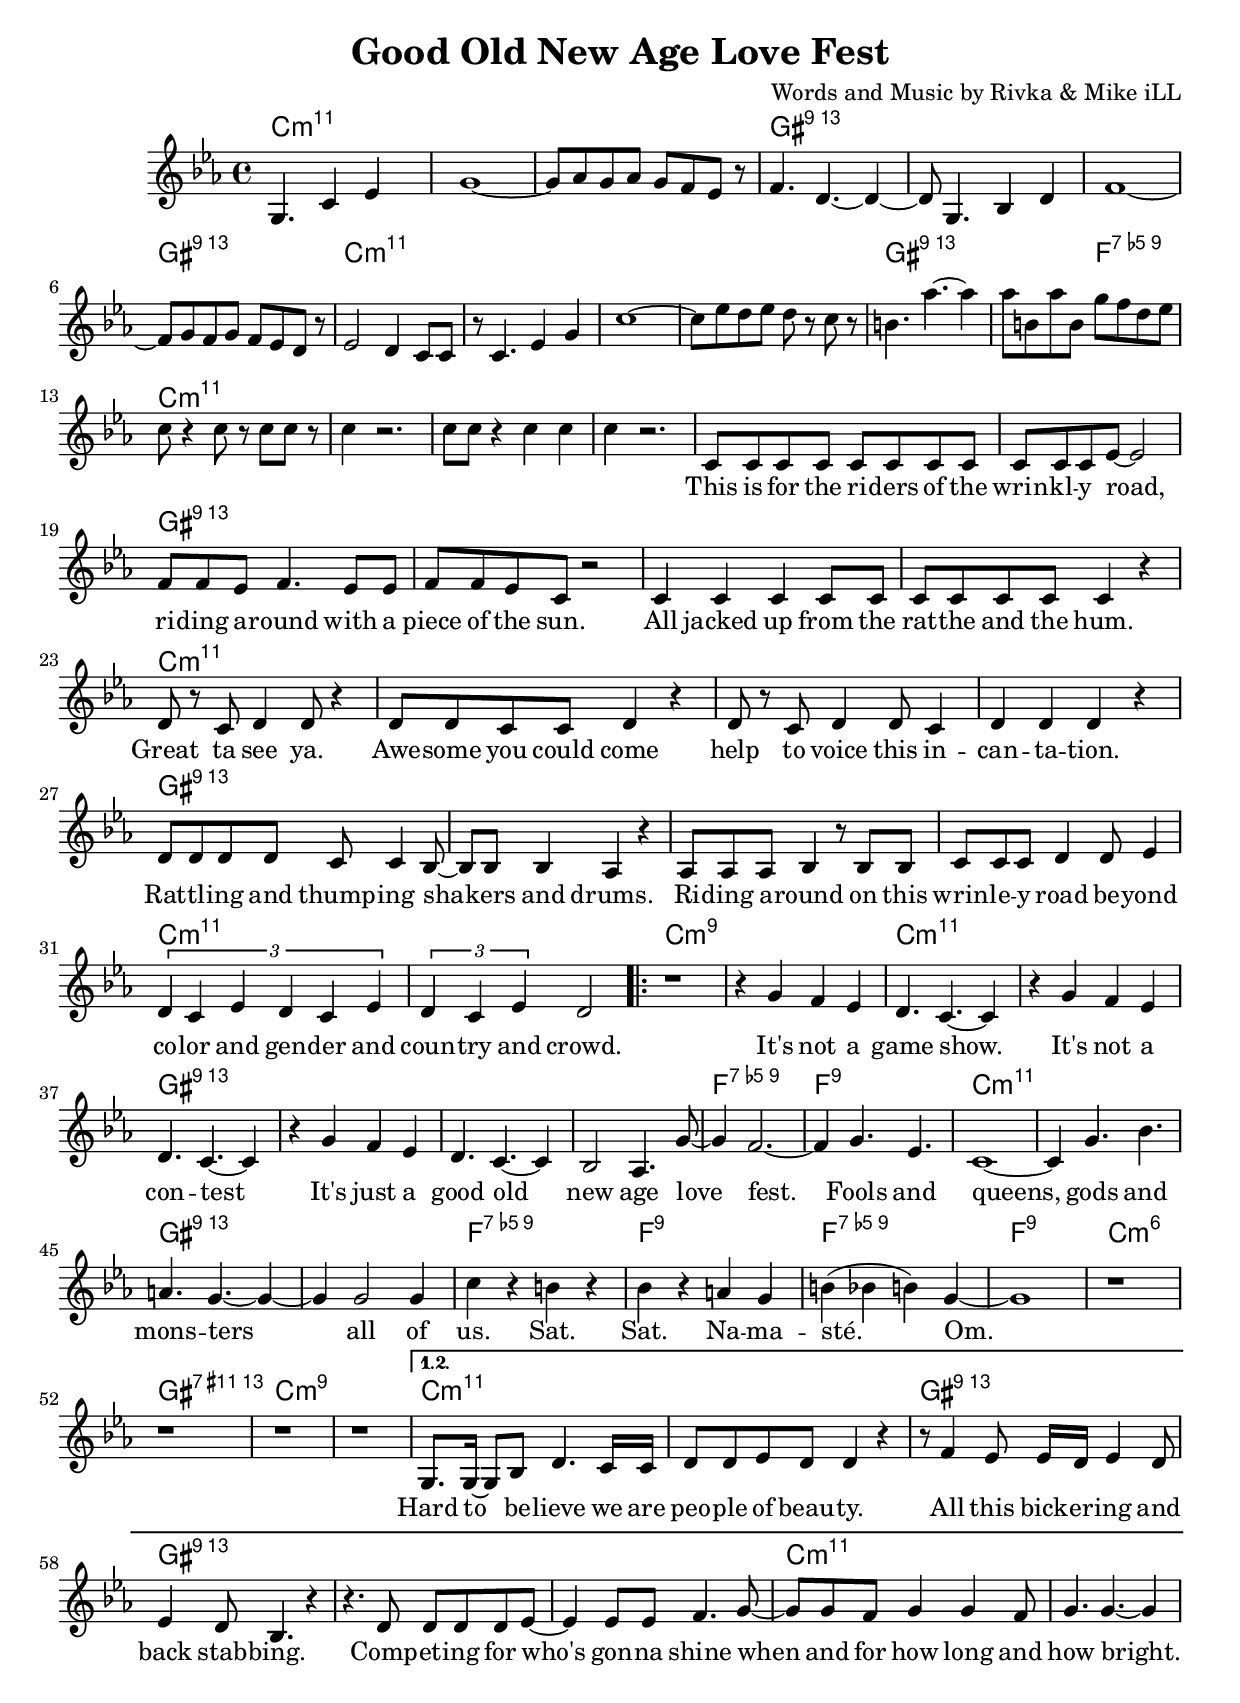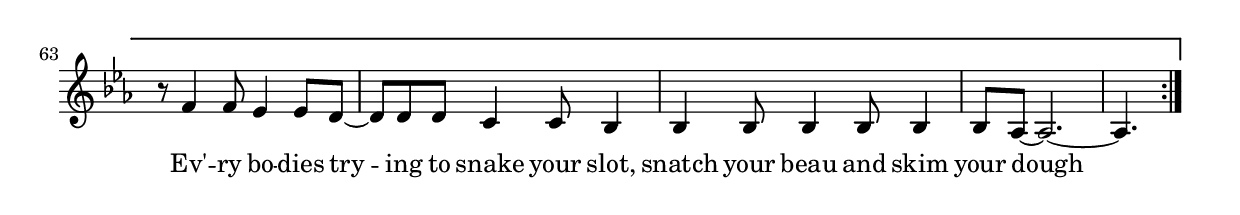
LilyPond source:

\version "2.18.2"

\header {
  title = "Good Old New Age Love Fest"
  composer = "Words and Music by Rivka & Mike iLL"
  tag = "Copyright R. and M. Kilmer Creative Commons Attribution-NonCommercial, BMI"
}

\paper{ print-page-number = ##f bottom-margin = 0.5\in }

melody = \relative c' {
  \clef treble
  \key c \minor
  \time 4/4
  \partial 8*7 g4. c4 ees |
  g1~ | g8 aes g aes g f ees r | f4. d4.~ d4~ | d8 g,4. bes4 d |
  f1~ | f8 g f g f ees d r | ees2 d4 c8 c | r c4. ees4 g |
  c1~ | c8 ees d ees d r c r | b4. aes'~ aes4 | aes8 b, aes' b, g' f d ees |
  c8 r4 c8 r c c r8 | c4 r2. | c8 c r4 c c | c4 r2. |
  
  \new Voice = "words" {
  	c,8 c c c c c c c | c c c ees~ ees2 | % This is for the riders of the
  	f8 f ees f4. ees8 ees | f f ees c r2 | % Riding around with
  	c4 c c c8 c | c c c c c4 r | % All jacked up
  	d8 r c d4 d8 r4 | d8 d c c d4 r | % Great ta see ya
  	d8 r c d4 d8 c4 | d d d r | % help to voice
  	d8 d d d c c4 bes8~ | bes bes bes4 aes r | % Rattling and bangin
  	aes8 aes aes bes4 r8 bes bes | c c c d4 d8 ees4 | % Riding around on this ... beyond
  	\tuplet 3/2 { d4 c ees d c ees } | \tuplet 3/2 { d4 c ees } d2 | 
  	
  	\repeat volta 2 {
		% Chorus
		r1 | r4 g f ees |
		d4. c4.~ c4 | r g' f ees |
		d4. c4.~ c4 | r g' f ees |
		d4. c4.~ c4 | bes2 aes4. g'8~ |
		g4 f2.~ | f4 g4. ees |
		c1~ | c4 g'4. bes |
		a4. g~ g4~ | g g2 g4 |
		c r b r | bes r a g |
		b( bes b) g~ | g1 |
		r1 | r | r | r | 
		% Verse two
		}
	  	\alternative {
		  {
		  	g,8. g16~ g8 bes d4. c16 c | d8 d ees d d4 r | % Hard to believe
		  	r8 f4 ees8 ees16 d ees4 d8 | ees4 d8 bes4. r4 | 
		  	r4. d8 d d d ees~ | ees4 ees8 ees f4. g8~ | 
		  	g g f g4 g f8 | g4. g4.~ g4 | % when and for how long
		  	r8 f4 f8 ees4 ees8 d~ | d d d c4 c8 bes4 | % Everybody's trying to
		  	bes bes8 bes4 bes8 bes4 | bes8 aes8~ aes2.~ | % hitch your beau
		  	aes4. 
		  }
		}
	}
  
}

text =  \lyricmode {
\set associatedVoice = "words"
	This is for the ri -- ders of the wrin -- kl -- y road,
	ri -- ding a -- round with a piece of the sun.
	All jacked up from the rat -- the and the hum.
	Great ta see ya. Awe -- some you could come 
	help to voice this in -- can -- ta -- tion.
	Rat -- tl -- ing and thump -- ing sha -- kers and drums.
	Ri -- ding a -- round on this wrin -- le -- y road be -- yond
	co -- lor and gen -- der and coun -- try and crowd.
	
	% Refrain
	It's not a game show.
	It's not a con -- test
	It's just a good old new age love fest.
	Fools and queens, gods and mons -- ters all of
	us. Sat. Sat. Na -- ma -- sté. Om.
	
	% Verse two
	Hard to be -- lieve we are peo -- ple of beau -- ty.
	All this bick -- er -- ing and back stab -- bing.
	Comp -- et -- ing for who's gon -- na shine
	when and for how long and how bright.
	Ev' -- ry bo -- dies try -- ing to snake your slot,
	snatch your beau and skim your dough
}


harmonies = \chordmode {
  \partial 8*7 c2.:min11 c8:min11
  c1:min11 | c:min11 | gis:13 | gis:13 |
  gis:13 | gis:13 | c:min11 | c:min11 | 
  c:min11 | c:min11 | gis:13 | gis2:13 f2:9.5- |
  c1:min11 | c:min11 | c:min11 | c:min11 |
  
  % First verse
  c:min11 | c:min11 | gis:13 | gis:13 |
  gis:13 | gis:13 | c:min11 | c:min11 | 
  c1:min11 | c:min11 | gis:13 | gis:13 |
  gis:13 | gis:13 | c:min11 | c:min11 | 
  c:m9 | c:m9 | 
  
  % Chorus
  c:min11 | c:min11 | gis:13 | gis:13 |
  gis:13 | gis:13 | f:9.5- | f:9 |
  c:min11 | c:min11 | gis:13 | gis:13 |
  f:9.5- | f:9 | f:9.5- | f:9 | 
  c:min6 | gis:11+.13 | c:min9 | c:min9 | 
  
  % Second verse
  c:min11 | c:min11 | gis:13 | gis:13 |
  gis:13 | gis:13 | c:min11 | c:min11 | 
}

\score {
  <<
    \new ChordNames {
      \set chordChanges = ##t
      \harmonies
    }
    \new Voice = "one" { \melody }
    \new Lyrics \lyricsto "words" \text
  >>
  \layout { }
  \midi { }
}
